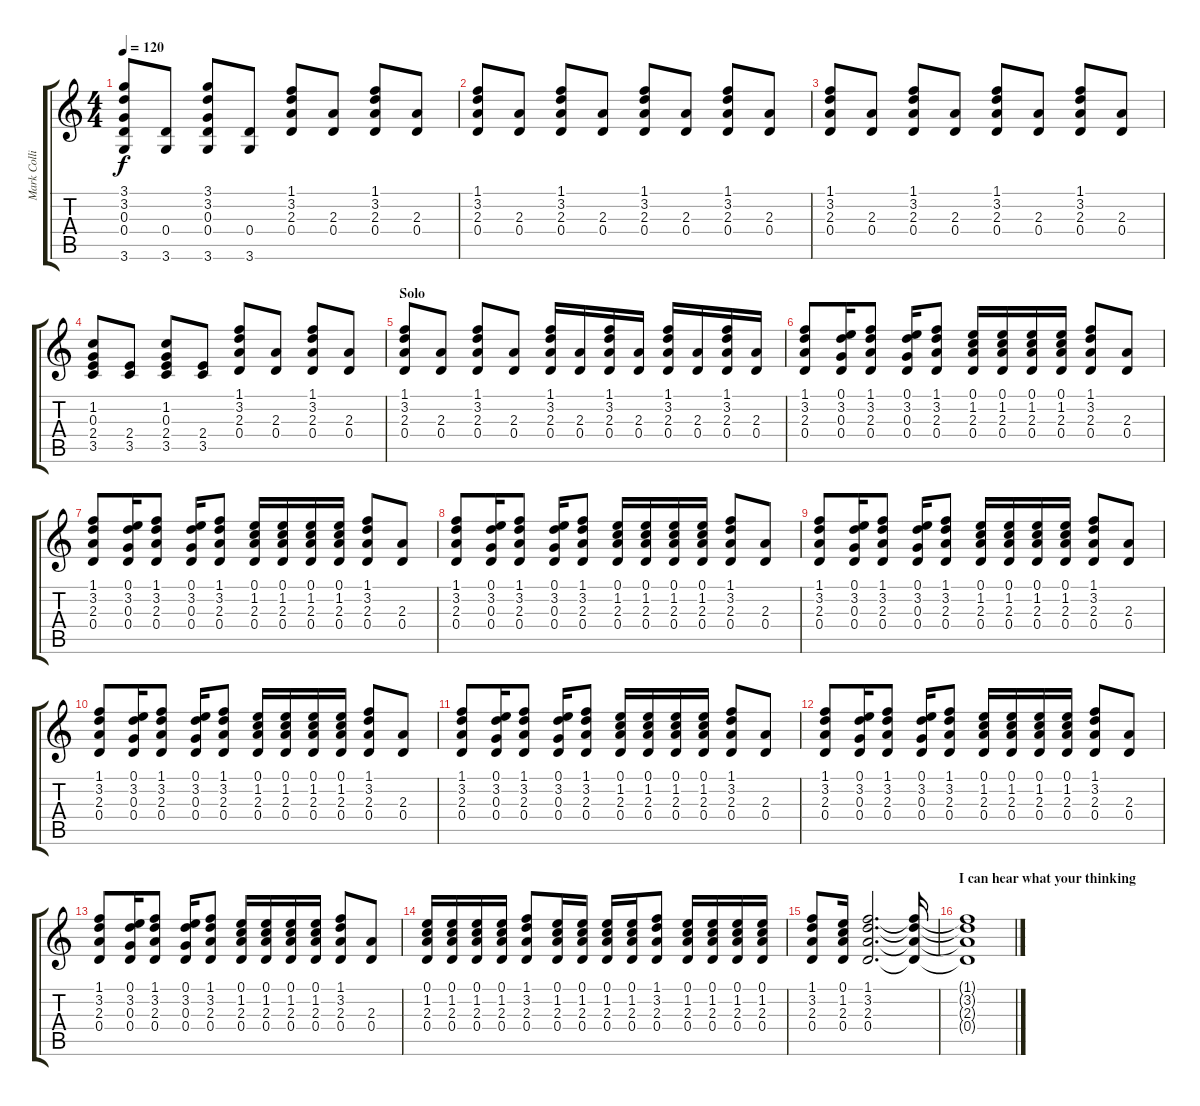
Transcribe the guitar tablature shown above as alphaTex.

\track ("Mark Collie" "Mark Colli") {instrument acousticguitarsteel}
\staff {score tabs}
\tuning (E4 B3 G3 D3 A2 E2) {hide}
\ts (4 4)
\tempo 120
\clef g2
\ks c
(3.1 3.2 0.3 0.4 3.6).8{dy f} (0.4 3.6).8 (3.1 3.2 0.3 0.4 3.6).8 (0.4 3.6).8 (1.1 3.2 2.3 0.4).8 (2.3 0.4).8 (1.1 3.2 2.3 0.4).8 (2.3 0.4).8 |
(1.1 3.2 2.3 0.4).8 (2.3 0.4).8 (1.1 3.2 2.3 0.4).8 (2.3 0.4).8 (1.1 3.2 2.3 0.4).8 (2.3 0.4).8 (1.1 3.2 2.3 0.4).8 (2.3 0.4).8 |
(1.1 3.2 2.3 0.4).8 (2.3 0.4).8 (1.1 3.2 2.3 0.4).8 (2.3 0.4).8 (1.1 3.2 2.3 0.4).8 (2.3 0.4).8 (1.1 3.2 2.3 0.4).8 (2.3 0.4).8 |
(1.2 0.3 2.4 3.5).8 (2.4 3.5).8 (1.2 0.3 2.4 3.5).8 (2.4 3.5).8 (1.1 3.2 2.3 0.4).8 (2.3 0.4).8 (1.1 3.2 2.3 0.4).8 (2.3 0.4).8 |
\section ("" "Solo")
(1.1 3.2 2.3 0.4).8 (2.3 0.4).8 (1.1 3.2 2.3 0.4).8 (2.3 0.4).8 (1.1 3.2 2.3 0.4).16 (2.3 0.4).16 (1.1 3.2 2.3 0.4).16 (2.3 0.4).16 (1.1 3.2 2.3 0.4).16 (2.3 0.4).16 (1.1 3.2 2.3 0.4).16 (2.3 0.4).16 |
(1.1 3.2 2.3 0.4).8 (0.1 3.2 0.3 0.4).16 (1.1 3.2 2.3 0.4).8 (0.1 3.2 0.3 0.4).16 (1.1 3.2 2.3 0.4).8 (0.1 1.2 2.3 0.4).16 (0.1 1.2 2.3 0.4).16 (0.1 1.2 2.3 0.4).16 (0.1 1.2 2.3 0.4).16 (1.1 3.2 2.3 0.4).8 (2.3 0.4).8 |
(1.1 3.2 2.3 0.4).8 (0.1 3.2 0.3 0.4).16 (1.1 3.2 2.3 0.4).8 (0.1 3.2 0.3 0.4).16 (1.1 3.2 2.3 0.4).8 (0.1 1.2 2.3 0.4).16 (0.1 1.2 2.3 0.4).16 (0.1 1.2 2.3 0.4).16 (0.1 1.2 2.3 0.4).16 (1.1 3.2 2.3 0.4).8 (2.3 0.4).8 |
(1.1 3.2 2.3 0.4).8 (0.1 3.2 0.3 0.4).16 (1.1 3.2 2.3 0.4).8 (0.1 3.2 0.3 0.4).16 (1.1 3.2 2.3 0.4).8 (0.1 1.2 2.3 0.4).16 (0.1 1.2 2.3 0.4).16 (0.1 1.2 2.3 0.4).16 (0.1 1.2 2.3 0.4).16 (1.1 3.2 2.3 0.4).8 (2.3 0.4).8 |
(1.1 3.2 2.3 0.4).8 (0.1 3.2 0.3 0.4).16 (1.1 3.2 2.3 0.4).8 (0.1 3.2 0.3 0.4).16 (1.1 3.2 2.3 0.4).8 (0.1 1.2 2.3 0.4).16 (0.1 1.2 2.3 0.4).16 (0.1 1.2 2.3 0.4).16 (0.1 1.2 2.3 0.4).16 (1.1 3.2 2.3 0.4).8 (2.3 0.4).8 |
(1.1 3.2 2.3 0.4).8 (0.1 3.2 0.3 0.4).16 (1.1 3.2 2.3 0.4).8 (0.1 3.2 0.3 0.4).16 (1.1 3.2 2.3 0.4).8 (0.1 1.2 2.3 0.4).16 (0.1 1.2 2.3 0.4).16 (0.1 1.2 2.3 0.4).16 (0.1 1.2 2.3 0.4).16 (1.1 3.2 2.3 0.4).8 (2.3 0.4).8 |
(1.1 3.2 2.3 0.4).8 (0.1 3.2 0.3 0.4).16 (1.1 3.2 2.3 0.4).8 (0.1 3.2 0.3 0.4).16 (1.1 3.2 2.3 0.4).8 (0.1 1.2 2.3 0.4).16 (0.1 1.2 2.3 0.4).16 (0.1 1.2 2.3 0.4).16 (0.1 1.2 2.3 0.4).16 (1.1 3.2 2.3 0.4).8 (2.3 0.4).8 |
(1.1 3.2 2.3 0.4).8 (0.1 3.2 0.3 0.4).16 (1.1 3.2 2.3 0.4).8 (0.1 3.2 0.3 0.4).16 (1.1 3.2 2.3 0.4).8 (0.1 1.2 2.3 0.4).16 (0.1 1.2 2.3 0.4).16 (0.1 1.2 2.3 0.4).16 (0.1 1.2 2.3 0.4).16 (1.1 3.2 2.3 0.4).8 (2.3 0.4).8 |
(1.1 3.2 2.3 0.4).8 (0.1 3.2 0.3 0.4).16 (1.1 3.2 2.3 0.4).8 (0.1 3.2 0.3 0.4).16 (1.1 3.2 2.3 0.4).8 (0.1 1.2 2.3 0.4).16 (0.1 1.2 2.3 0.4).16 (0.1 1.2 2.3 0.4).16 (0.1 1.2 2.3 0.4).16 (1.1 3.2 2.3 0.4).8 (2.3 0.4).8 |
(0.1 1.2 2.3 0.4).16 (0.1 1.2 2.3 0.4).16 (0.1 1.2 2.3 0.4).16 (0.1 1.2 2.3 0.4).16 (1.1 3.2 2.3 0.4).8 (0.1 1.2 2.3 0.4).16 (0.1 1.2 2.3 0.4).16 (0.1 1.2 2.3 0.4).16 (0.1 1.2 2.3 0.4).16 (1.1 3.2 2.3 0.4).8 (0.1 1.2 2.3 0.4).16 (0.1 1.2 2.3 0.4).16 (0.1 1.2 2.3 0.4).16 (0.1 1.2 2.3 0.4).16 |
(1.1 3.2 2.3 0.4).8 (0.1 1.2 2.3 0.4).16 (1.1 3.2 2.3 0.4).2{d} (1.1{t} 3.2{t} 2.3{t} 0.4{t}).16 |
\section ("" "I can hear what your thinking")
(1.1{t} 3.2{t} 2.3{t} 0.4{t}).1
